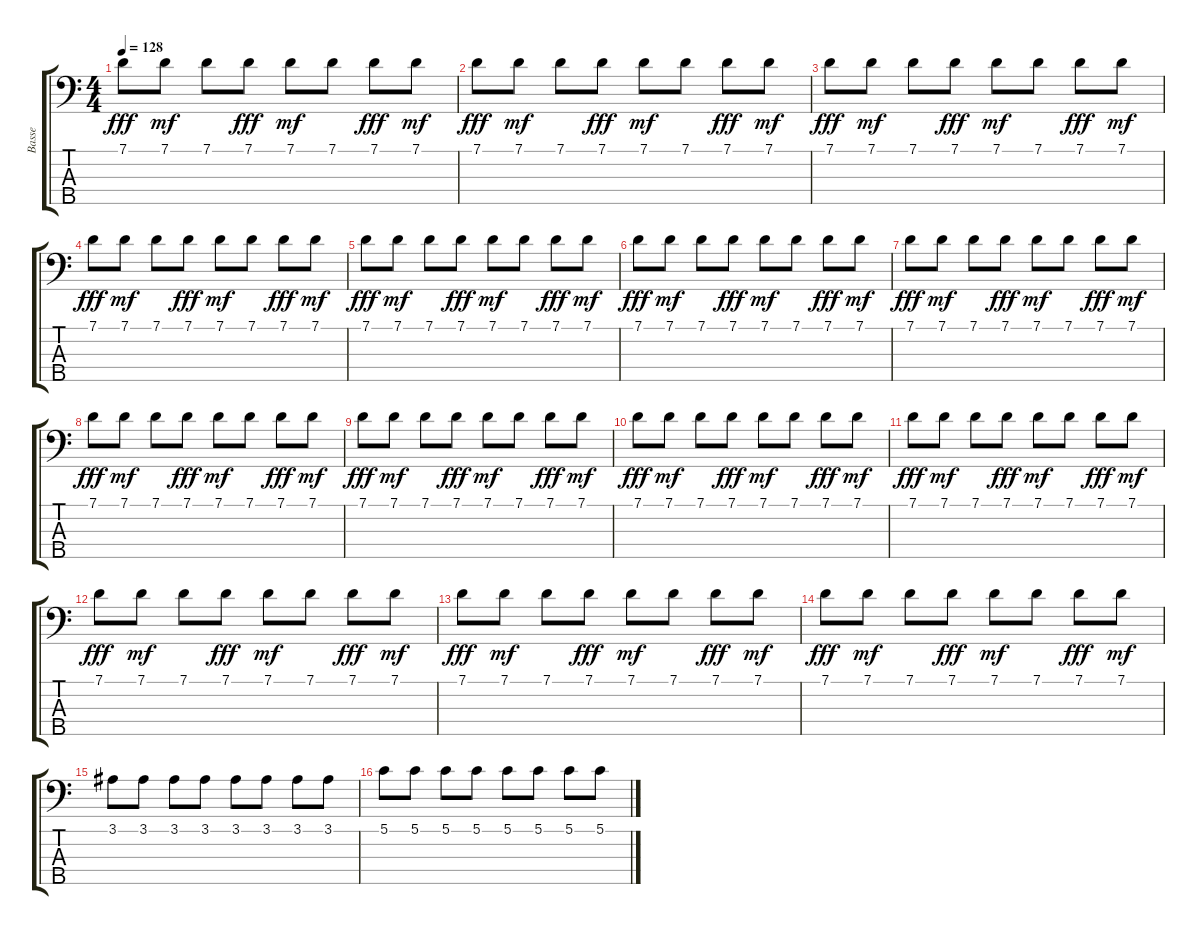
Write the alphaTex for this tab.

\track ("Basse" "Basse") {instrument electricbassfinger}
\staff {score tabs}
\tuning (G2 D2 A1 E1 B0) {hide}
\ts (4 4)
\tempo 128
\clef f4
\ks c
7.1.8{dy fff} 7.1.8{dy mf} 7.1.8 7.1.8{dy fff} 7.1.8{dy mf} 7.1.8 7.1.8{dy fff} 7.1.8{dy mf} |
7.1.8{dy fff} 7.1.8{dy mf} 7.1.8 7.1.8{dy fff} 7.1.8{dy mf} 7.1.8 7.1.8{dy fff} 7.1.8{dy mf} |
7.1.8{dy fff} 7.1.8{dy mf} 7.1.8 7.1.8{dy fff} 7.1.8{dy mf} 7.1.8 7.1.8{dy fff} 7.1.8{dy mf} |
7.1.8{dy fff} 7.1.8{dy mf} 7.1.8 7.1.8{dy fff} 7.1.8{dy mf} 7.1.8 7.1.8{dy fff} 7.1.8{dy mf} |
7.1.8{dy fff} 7.1.8{dy mf} 7.1.8 7.1.8{dy fff} 7.1.8{dy mf} 7.1.8 7.1.8{dy fff} 7.1.8{dy mf} |
7.1.8{dy fff} 7.1.8{dy mf} 7.1.8 7.1.8{dy fff} 7.1.8{dy mf} 7.1.8 7.1.8{dy fff} 7.1.8{dy mf} |
7.1.8{dy fff} 7.1.8{dy mf} 7.1.8 7.1.8{dy fff} 7.1.8{dy mf} 7.1.8 7.1.8{dy fff} 7.1.8{dy mf} |
7.1.8{dy fff} 7.1.8{dy mf} 7.1.8 7.1.8{dy fff} 7.1.8{dy mf} 7.1.8 7.1.8{dy fff} 7.1.8{dy mf} |
7.1.8{dy fff} 7.1.8{dy mf} 7.1.8 7.1.8{dy fff} 7.1.8{dy mf} 7.1.8 7.1.8{dy fff} 7.1.8{dy mf} |
7.1.8{dy fff} 7.1.8{dy mf} 7.1.8 7.1.8{dy fff} 7.1.8{dy mf} 7.1.8 7.1.8{dy fff} 7.1.8{dy mf} |
7.1.8{dy fff} 7.1.8{dy mf} 7.1.8 7.1.8{dy fff} 7.1.8{dy mf} 7.1.8 7.1.8{dy fff} 7.1.8{dy mf} |
7.1.8{dy fff} 7.1.8{dy mf} 7.1.8 7.1.8{dy fff} 7.1.8{dy mf} 7.1.8 7.1.8{dy fff} 7.1.8{dy mf} |
7.1.8{dy fff} 7.1.8{dy mf} 7.1.8 7.1.8{dy fff} 7.1.8{dy mf} 7.1.8 7.1.8{dy fff} 7.1.8{dy mf} |
7.1.8{dy fff} 7.1.8{dy mf} 7.1.8 7.1.8{dy fff} 7.1.8{dy mf} 7.1.8 7.1.8{dy fff} 7.1.8{dy mf} |
3.1.8 3.1.8 3.1.8 3.1.8 3.1.8 3.1.8 3.1.8 3.1.8 |
5.1.8 5.1.8 5.1.8 5.1.8 5.1.8 5.1.8 5.1.8 5.1.8
